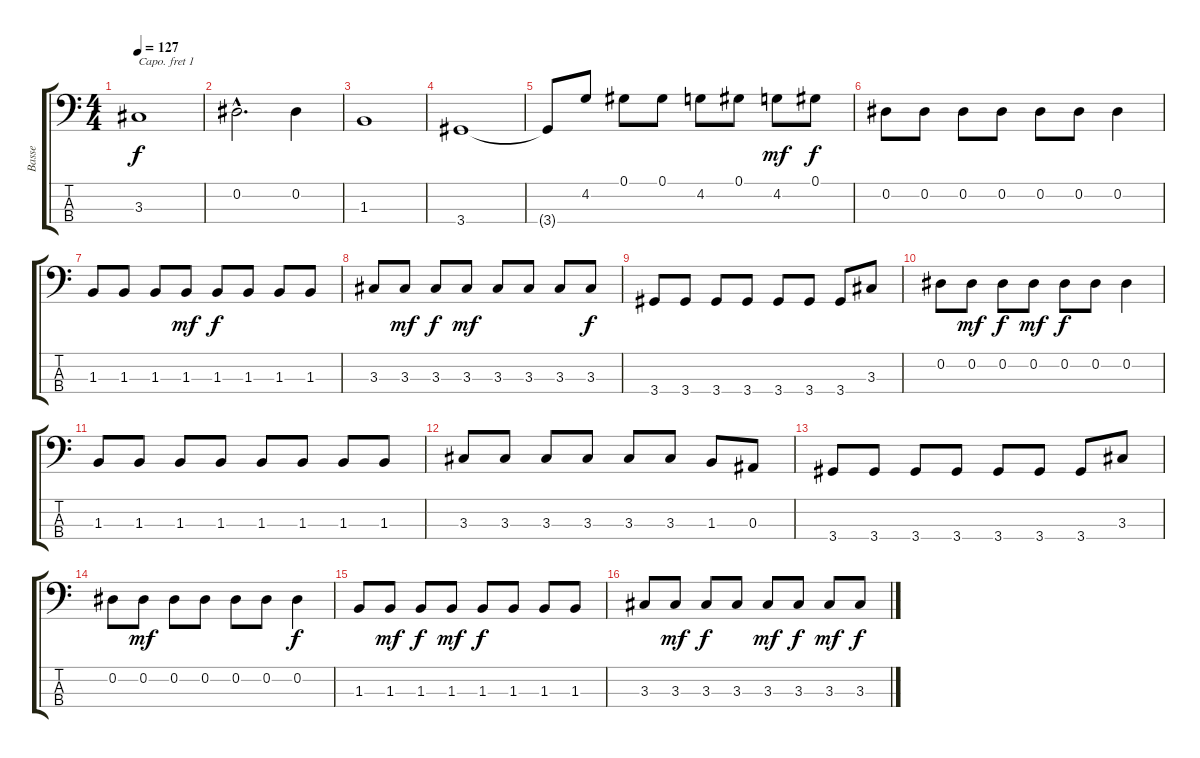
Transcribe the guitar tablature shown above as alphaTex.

\track ("Basse" "Basse") {instrument fretlessbass}
\staff {score tabs}
\capo 1
\tuning (G2 D2 A1 E1) {hide}
\ts (4 4)
\tempo 127
\clef f4
\ks c
3.3.1{dy f} |
0.2{hac}.2{d} 0.2.4 |
1.3.1 |
3.4.1 |
3.4{t}.8 4.2.8 0.1.8 0.1.8 4.2.8 0.1.8 4.2.8{dy mf} 0.1.8{dy f} |
0.2.8 0.2.8 0.2.8 0.2.8 0.2.8 0.2.8 0.2.4 |
1.3.8 1.3.8 1.3.8 1.3.8{dy mf} 1.3.8{dy f} 1.3.8 1.3.8 1.3.8 |
3.3.8 3.3.8{dy mf} 3.3.8{dy f} 3.3.8{dy mf} 3.3.8 3.3.8 3.3.8 3.3.8{dy f} |
3.4.8 3.4.8 3.4.8 3.4.8 3.4.8 3.4.8 3.4.8 3.3.8 |
0.2.8 0.2.8{dy mf} 0.2.8{dy f} 0.2.8{dy mf} 0.2.8{dy f} 0.2.8 0.2.4 |
1.3.8 1.3.8 1.3.8 1.3.8 1.3.8 1.3.8 1.3.8 1.3.8 |
3.3.8 3.3.8 3.3.8 3.3.8 3.3.8 3.3.8 1.3.8 0.3.8 |
3.4.8 3.4.8 3.4.8 3.4.8 3.4.8 3.4.8 3.4.8 3.3.8 |
0.2.8 0.2.8{dy mf} 0.2.8 0.2.8 0.2.8 0.2.8 0.2.4{dy f} |
1.3.8 1.3.8{dy mf} 1.3.8{dy f} 1.3.8{dy mf} 1.3.8{dy f} 1.3.8 1.3.8 1.3.8 |
3.3.8 3.3.8{dy mf} 3.3.8{dy f} 3.3.8 3.3.8{dy mf} 3.3.8{dy f} 3.3.8{dy mf} 3.3.8{dy f}
